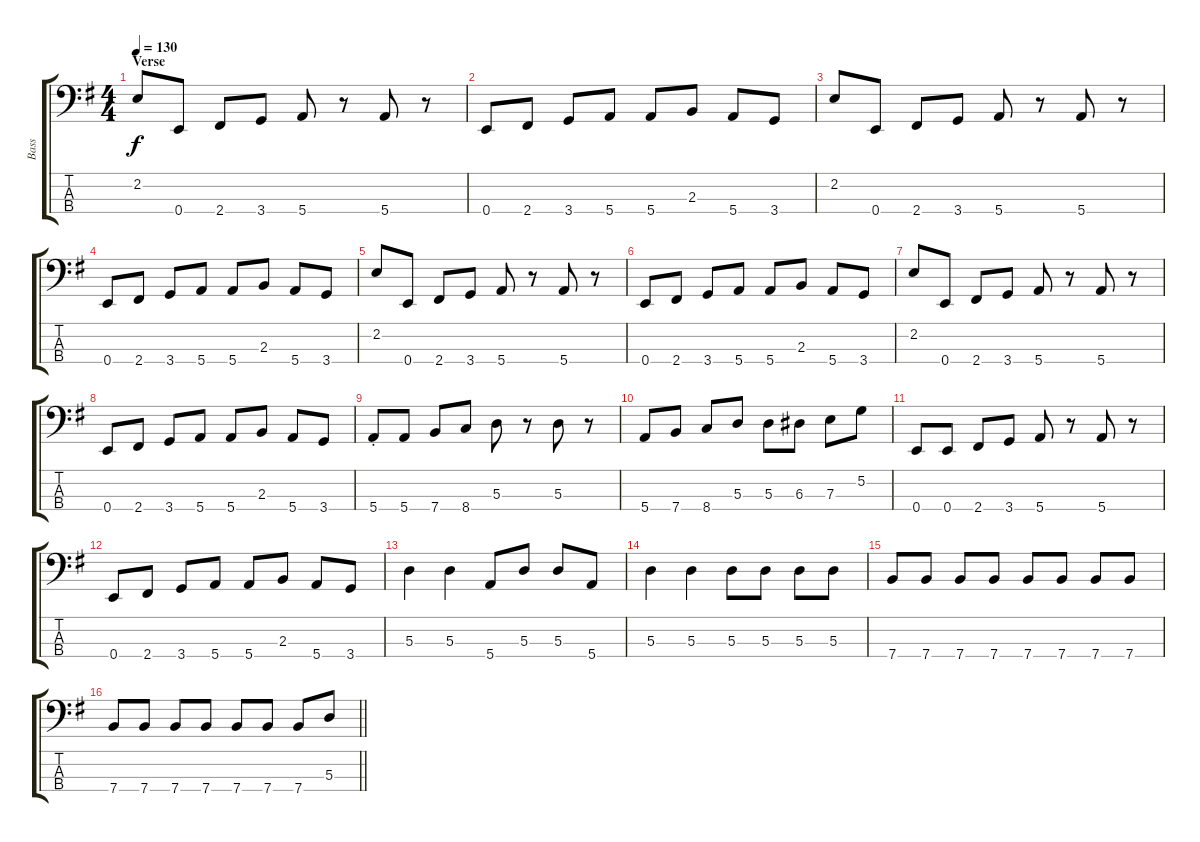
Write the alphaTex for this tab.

\track ("Bass" "Bass") {instrument electricbassfinger}
\staff {score tabs}
\tuning (G2 D2 A1 E1) {hide}
\ts (4 4)
\section ("" "Verse")
\tempo 130
\clef f4
\ks g
2.2.8{dy f} 0.4.8 2.4.8 3.4.8 5.4.8 r.8 5.4.8 r.8 |
0.4.8 2.4.8 3.4.8 5.4.8 5.4.8 2.3.8 5.4.8 3.4.8 |
2.2.8 0.4.8 2.4.8 3.4.8 5.4.8 r.8 5.4.8 r.8 |
0.4.8 2.4.8 3.4.8 5.4.8 5.4.8 2.3.8 5.4.8 3.4.8 |
2.2.8 0.4.8 2.4.8 3.4.8 5.4.8 r.8 5.4.8 r.8 |
0.4.8 2.4.8 3.4.8 5.4.8 5.4.8 2.3.8 5.4.8 3.4.8 |
2.2.8 0.4.8 2.4.8 3.4.8 5.4.8 r.8 5.4.8 r.8 |
0.4.8 2.4.8 3.4.8 5.4.8 5.4.8 2.3.8 5.4.8 3.4.8 |
5.4{st}.8 5.4.8 7.4.8 8.4.8 5.3.8 r.8 5.3.8 r.8 |
5.4.8 7.4.8 8.4.8 5.3.8 5.3.8 6.3.8 7.3.8 5.2.8 |
0.4.8 0.4.8 2.4.8 3.4.8 5.4.8 r.8 5.4.8 r.8 |
0.4.8 2.4.8 3.4.8 5.4.8 5.4.8 2.3.8 5.4.8 3.4.8 |
5.3.4 5.3.4 5.4.8 5.3.8 5.3.8 5.4.8 |
5.3.4 5.3.4 5.3.8 5.3.8 5.3.8 5.3.8 |
7.4.8 7.4.8 7.4.8 7.4.8 7.4.8 7.4.8 7.4.8 7.4.8 |
\barLineRight lightlight
7.4.8 7.4.8 7.4.8 7.4.8 7.4.8 7.4.8 7.4.8 5.3.8
